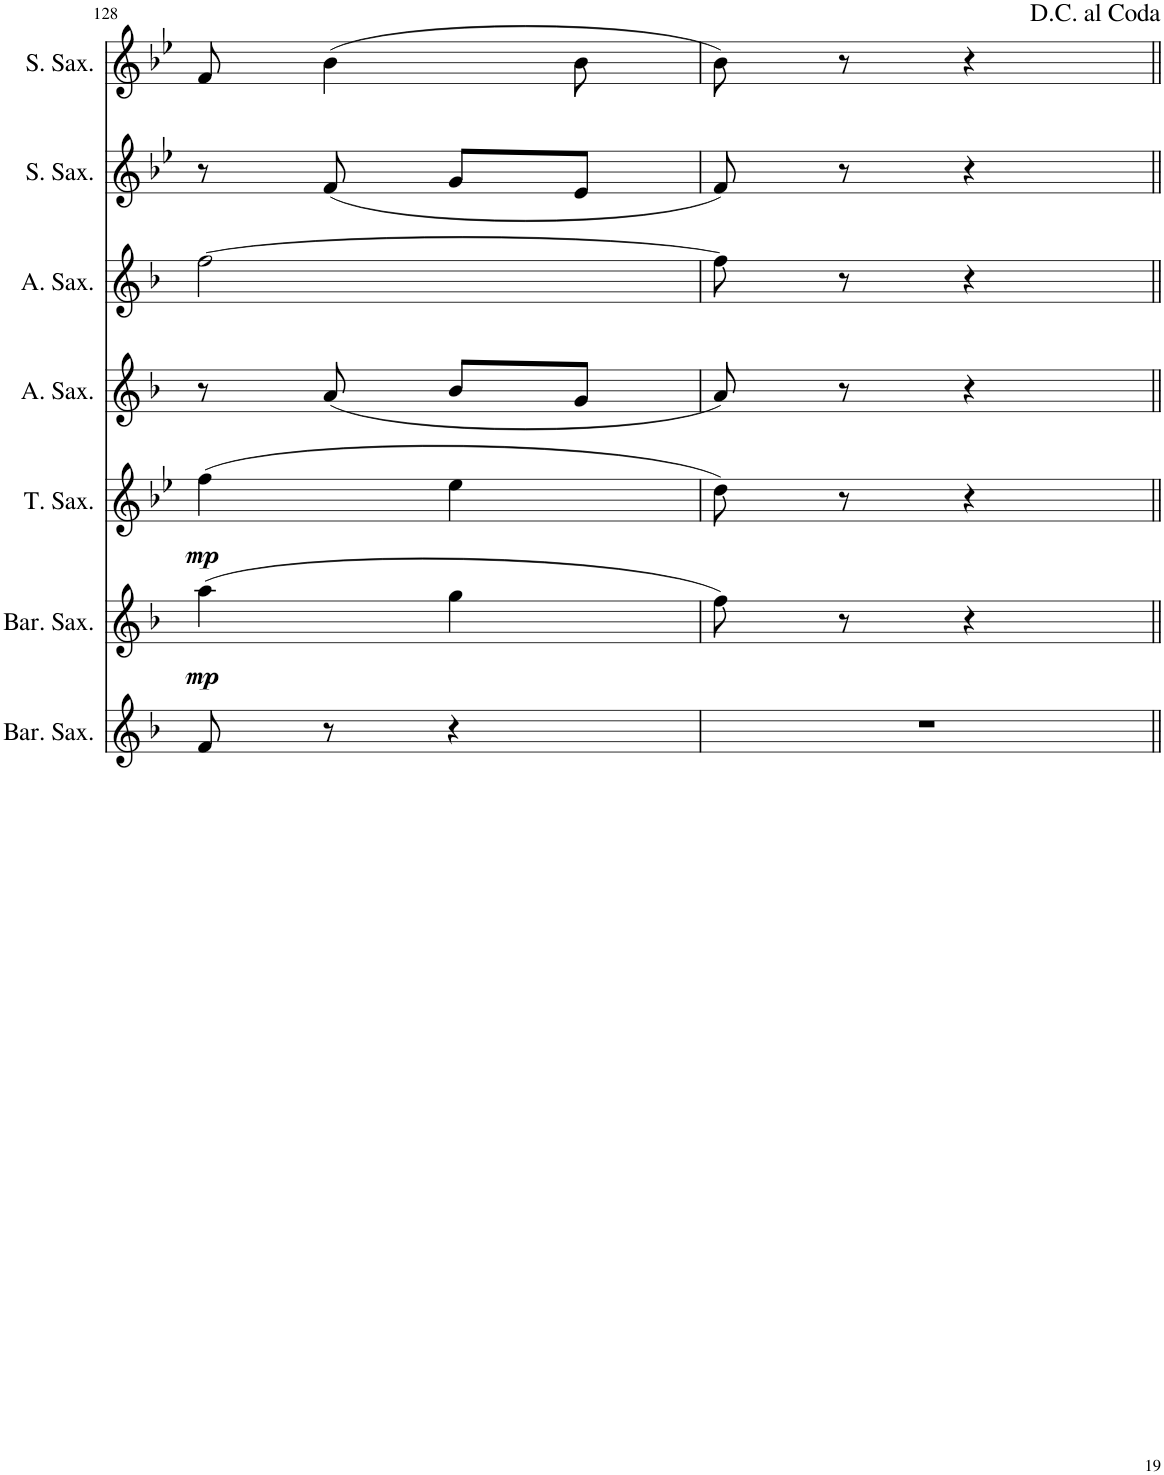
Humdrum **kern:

**kern	**kern	**dynam	**kern	**dynam	**kern	**kern	**kern	**kern
*part7	*part6	*part6	*part5	*part5	*part4	*part3	*part2	*part1
*staff7	*staff6	*staff6	*staff5	*staff5	*staff4	*staff3	*staff2	*staff1
*I"Baritone Saxophone	*I"Baritone Saxophone	*	*I"Tenor Saxophone	*	*I"Alto Saxophone	*I"Alto Saxophone	*I"Soprano Saxophone	*I"Soprano Saxophone
*I'Bar. Sax.	*I'Bar. Sax.	*	*I'T. Sax.	*	*I'A. Sax.	*I'A. Sax.	*I'S. Sax.	*I'S. Sax.
!!LO:PB:g=z
*clefG2	*clefG2	*	*clefG2	*	*clefG2	*clefG2	*clefG2	*clefG2
*Trd12c21	*Trd12c21	*	*Trd8c14	*	*Trd5c9	*Trd5c9	*Trd1c2	*Trd1c2
*k[b-]	*k[b-]	*	*k[b-e-]	*	*k[b-]	*k[b-]	*k[b-e-]	*k[b-e-]
*M2/4	*M2/4	*	*M2/4	*	*M2/4	*M2/4	*M2/4	*M2/4
=128	=128	=128	=128	=128	=128	=128	=128	=128
!	!	!LO:DY:b	!	!LO:DY:b	!	!	!	!
8f/	(4aa\	mp	(4ff\	mp	8r	[2ff\	8r	8f/
8r	.	.	.	.	(8a/	.	(8f/	(4b-\
4r	4gg\	.	4ee-\	.	8b-/L	.	8g/L	.
.	.	.	.	.	8g/J	.	8e-/J	8b-\
=129	=129	=129	=129	=129	=129	=129	=129	=129
2r	8ff\)	.	8dd\)	.	8a/)	8ff\]	8f/)	8b-\)
.	8r	.	8r	.	8r	8r	8r	8r
.	4r	.	4r	.	4r	4r	4r	4r
=||	=||	=||	=||	=||	=||	=||	=||	=||
*-	*-	*-	*-	*-	*-	*-	*-	*-
